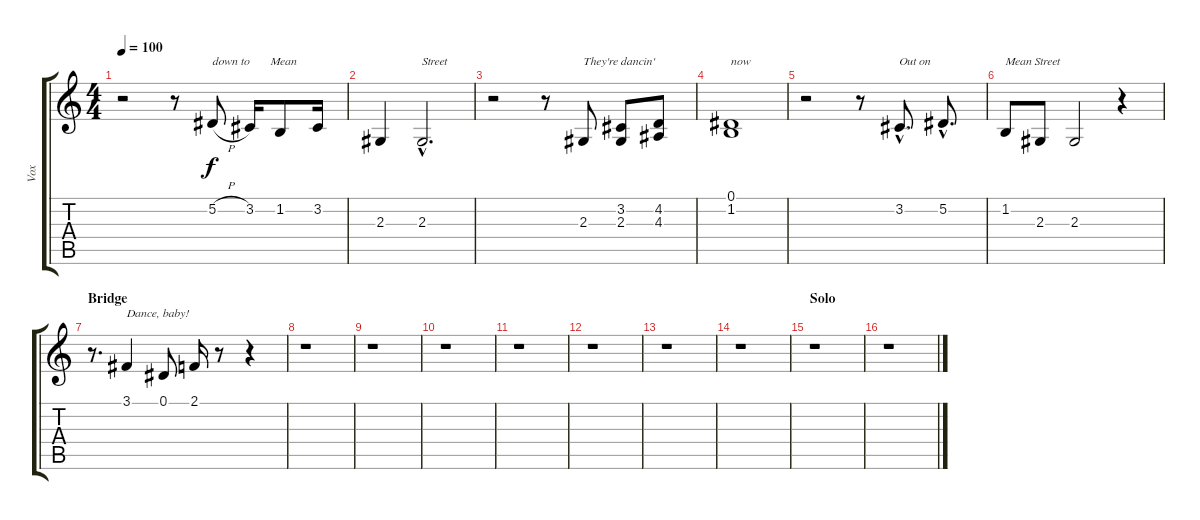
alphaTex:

\track ("Vox" "Vox") {instrument sopranosax}
\staff {score tabs}
\tuning (Eb4 Bb3 Gb3 Db3 Ab2 Eb2) {hide}
\ts (4 4)
\tempo 100
\clef g2
\ks c
r.2{dy f} r.8 5.2{h}.8{txt "down to       Mean"} 3.2.16 1.2.8 3.2.16 |
2.3.4 2.3{hac}.2{d txt "Street"} |
r.2 r.8 2.3.8{txt "They're dancin'"} (3.2 2.3).8 (4.2 4.3).8 |
(0.1 1.2).1{txt "now"} |
r.2 r.8 3.2{hac}.8{d txt "Out on"} 5.2{hac}.8{d} |
1.2.8{txt "Mean Street"} 2.3.8 2.3.2 r.4 |
\section ("" "Bridge")
r.8{d} 3.1.4{txt "Dance, baby!"} 0.1.8 2.1.16 r.8 r.4 |
r.1 |
r.1 |
r.1 |
r.1 |
r.1 |
r.1 |
r.1 |
\section ("" "Solo")
r.1 |
r.1
